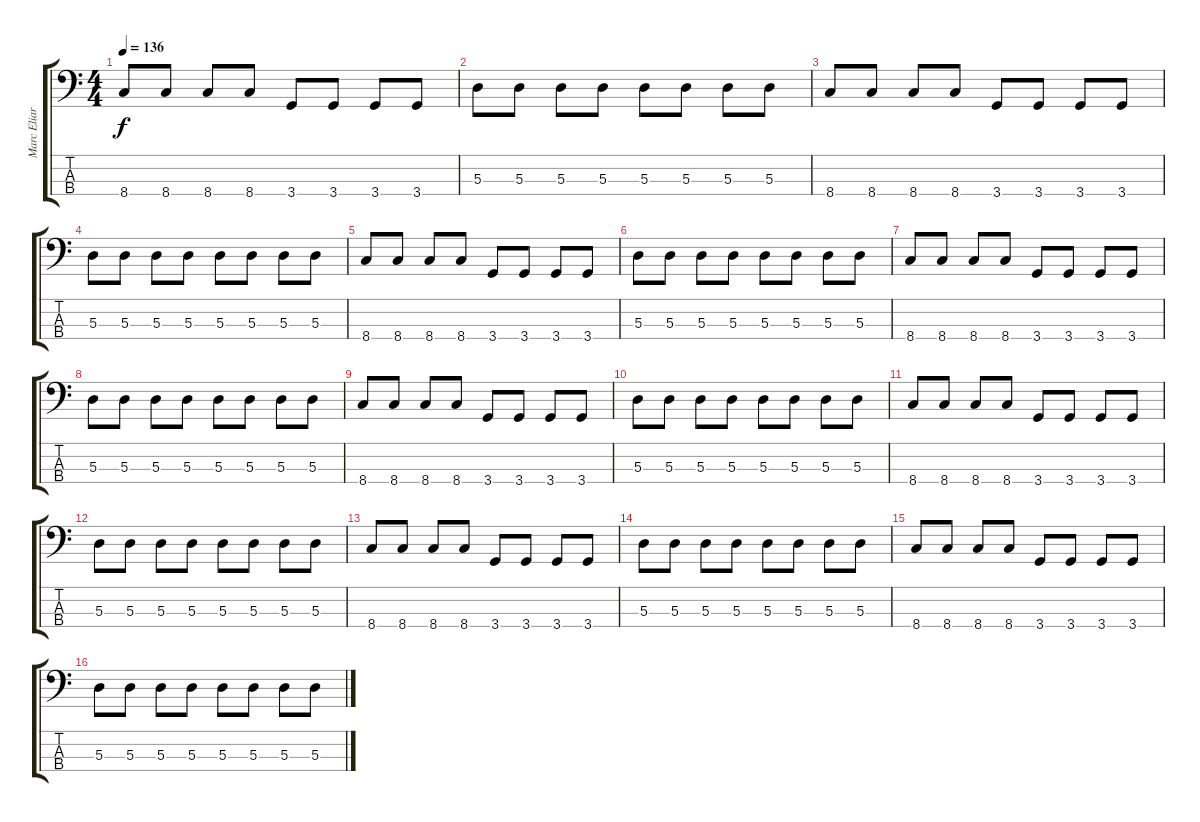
\track ("Marc Eliard" "Marc Eliar") {instrument electricbassfinger}
\staff {score tabs}
\tuning (G2 D2 A1 E1) {hide}
\ts (4 4)
\tempo 136
\clef f4
\ks c
8.4.8{dy f} 8.4.8 8.4.8 8.4.8 3.4.8 3.4.8 3.4.8 3.4.8 |
5.3.8 5.3.8 5.3.8 5.3.8 5.3.8 5.3.8 5.3.8 5.3.8 |
8.4.8 8.4.8 8.4.8 8.4.8 3.4.8 3.4.8 3.4.8 3.4.8 |
5.3.8 5.3.8 5.3.8 5.3.8 5.3.8 5.3.8 5.3.8 5.3.8 |
8.4.8 8.4.8 8.4.8 8.4.8 3.4.8 3.4.8 3.4.8 3.4.8 |
5.3.8 5.3.8 5.3.8 5.3.8 5.3.8 5.3.8 5.3.8 5.3.8 |
8.4.8 8.4.8 8.4.8 8.4.8 3.4.8 3.4.8 3.4.8 3.4.8 |
5.3.8 5.3.8 5.3.8 5.3.8 5.3.8 5.3.8 5.3.8 5.3.8 |
8.4.8 8.4.8 8.4.8 8.4.8 3.4.8 3.4.8 3.4.8 3.4.8 |
5.3.8 5.3.8 5.3.8 5.3.8 5.3.8 5.3.8 5.3.8 5.3.8 |
8.4.8 8.4.8 8.4.8 8.4.8 3.4.8 3.4.8 3.4.8 3.4.8 |
5.3.8 5.3.8 5.3.8 5.3.8 5.3.8 5.3.8 5.3.8 5.3.8 |
8.4.8 8.4.8 8.4.8 8.4.8 3.4.8 3.4.8 3.4.8 3.4.8 |
5.3.8 5.3.8 5.3.8 5.3.8 5.3.8 5.3.8 5.3.8 5.3.8 |
8.4.8 8.4.8 8.4.8 8.4.8 3.4.8 3.4.8 3.4.8 3.4.8 |
5.3.8 5.3.8 5.3.8 5.3.8 5.3.8 5.3.8 5.3.8 5.3.8
